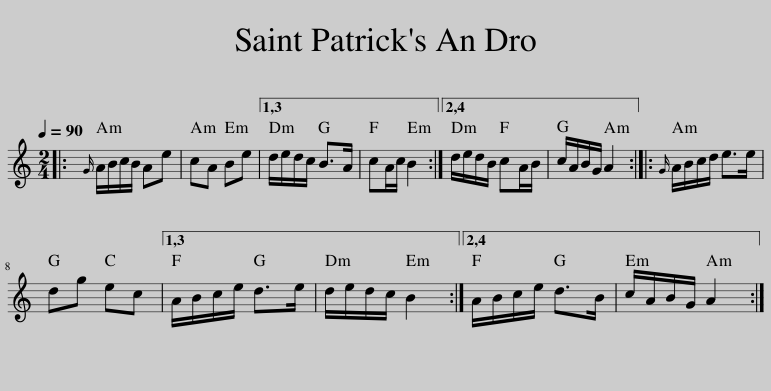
X:1
L:1/8
Q:1/4=90
M:2/4
I:linebreak $
K:C
V:1 treble
V:1
|:{G} A/B/c/B/ Ae | cA Be |1,3 d/e/d/c/ B>A | cA/c/ B2 :|2,4 d/e/d/B/ cA/B/ | %5
 c/A/B/G/ A2 ::{G} A/B/c/d/ e>e |$ dg ec |1,3 A/B/c/e/ d>e | d/e/d/c/ B2 :|2,4 %10
 A/B/c/e/ d>B | c/A/B/G/ A2 :| %12
